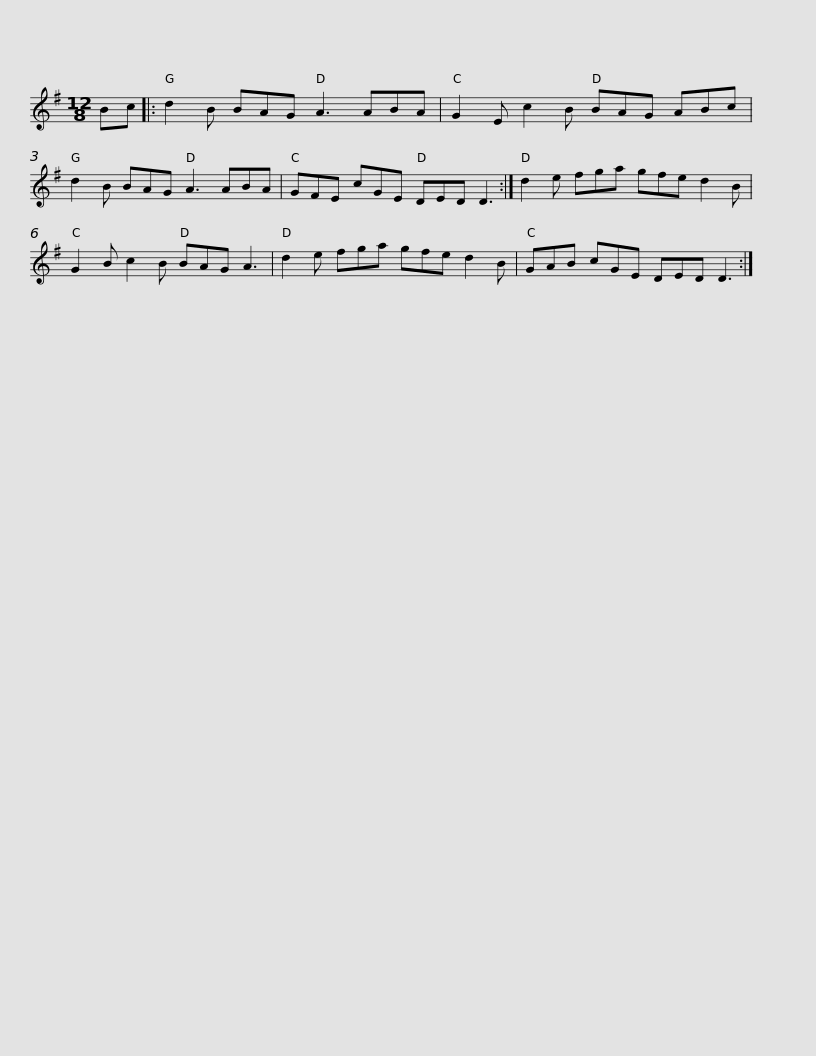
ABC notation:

X:1
L:1/8
M:12/8
I:linebreak $
K:G
V:1 treble
V:1
 Bc |: d2 B BAG A3 ABA | G2 E c2 B BAG ABc | d2 B BAG A3 ABA |$ GFE cGE DED D3 :|$ %5
 d2 e fga gfe d2 B | G2 B c2 B BAG A3 | d2 e fga gfe d2 B | GAB cGE DED D3 :| %9
